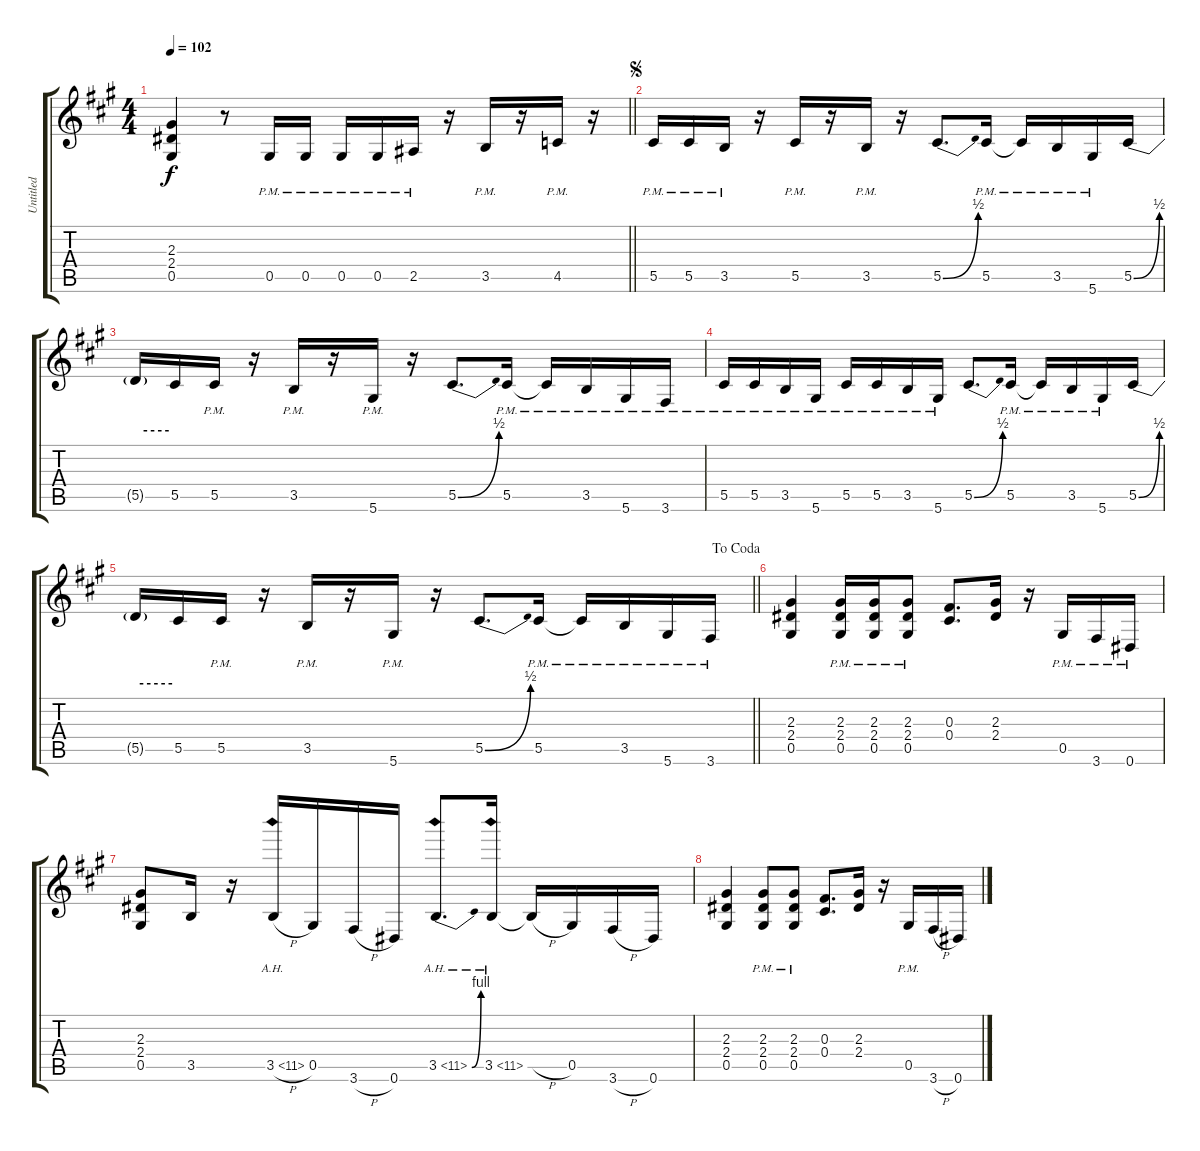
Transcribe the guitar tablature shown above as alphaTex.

\track ("Untitled" "Untitled") {instrument distortionguitar}
\staff {score tabs}
\tuning (Eb4 Bb3 Gb3 Db3 Ab2 Eb2) {hide}
\ts (4 4)
\tempo 102
\clef g2
\barLineRight lightlight
\ks a
(2.3 2.4 0.5).4{dy f} r.8 0.5{pm}.16 0.5{pm}.16 0.5{pm}.16 0.5{pm}.16 2.5{pm}.16 r.16 3.5{pm}.16 r.16 4.5{pm}.16 r.16 |
\section ("" " ")
\jump segno
5.5{pm}.16 5.5{pm}.16 3.5{pm}.16 r.16 5.5{pm}.16 r.16 3.5{pm}.16 r.16 5.5{be (bend 0 0 60 2)}.8{d} 5.5{pm}.16 5.5{pm t}.16 3.5{pm}.16 5.6{pm}.16 5.5{be (bend 0 0 60 2)}.16 |
5.5{be (hold 0 2 60 2) t}.16 5.5.16 5.5{pm}.16 r.16 3.5{pm}.16 r.16 5.6{pm}.16 r.16 5.5{be (bend 0 0 60 2)}.8{d} 5.5{pm}.16 5.5{pm t}.16 3.5{pm}.16 5.6{pm}.16 3.6{pm}.16 |
5.5{pm}.16 5.5{pm}.16 3.5{pm}.16 5.6{pm}.16 5.5{pm}.16 5.5{pm}.16 3.5{pm}.16 5.6{pm}.16 5.5{be (bend 0 0 60 2)}.8{d} 5.5{pm}.16 5.5{pm t}.16 3.5{pm}.16 5.6{pm}.16 5.5{be (bend 0 0 60 2)}.16 |
\jump dacoda
\barLineRight lightlight
5.5{be (hold 0 2 60 2) t}.16 5.5.16 5.5{pm}.16 r.16 3.5{pm}.16 r.16 5.6{pm}.16 r.16 5.5{be (bend 0 0 60 2)}.8{d} 5.5{pm}.16 5.5{pm t}.16 3.5{pm}.16 5.6{pm}.16 3.6{pm}.16 |
\section ("" " ")
(2.3 2.4 0.5).4 (2.3{pm} 2.4{pm} 0.5{pm}).16 (2.3{pm} 2.4{pm} 0.5{pm}).16 (2.3{pm} 2.4{pm} 0.5{pm}).8 (0.3 0.4).8{d} (2.3 2.4).16 r.16 0.5{pm}.16 3.6{pm}.16 0.6{pm}.16 |
(2.3 2.4 0.5).8 3.5.16 r.16 3.5{ah 8 h}.16 0.5.16 3.6{h}.16 0.6.16 3.5{be (bend 0 0 60 4) ah 8}.8{d} 3.5{ah 8}.16 3.5{h t}.16 0.5.16 3.6{h}.16 0.6.16 |
(2.3 2.4 0.5).4 (2.3{pm} 2.4{pm} 0.5{pm}).8 (2.3{pm} 2.4{pm} 0.5{pm}).8 (0.3 0.4).8{d} (2.3 2.4).16 r.16 0.5{pm}.16 3.6{h}.16 0.6.16
